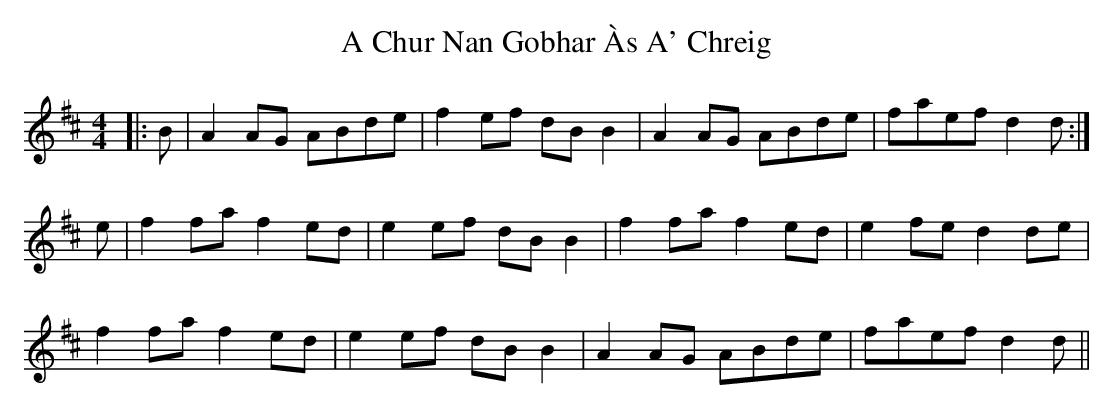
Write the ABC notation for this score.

X:1
T: A Chur Nan Gobhar Às A' Chreig
M: 4/4
L: 1/8
K: Dmaj
|:B|A2AG ABde|f2ef dBB2|A2AG ABde|faef d2d:|
e|f2fa f2ed|e2ef dBB2|f2fa f2ed|e2fe d2de|
f2fa f2ed|e2ef dBB2|A2AG ABde|faef d2d||
